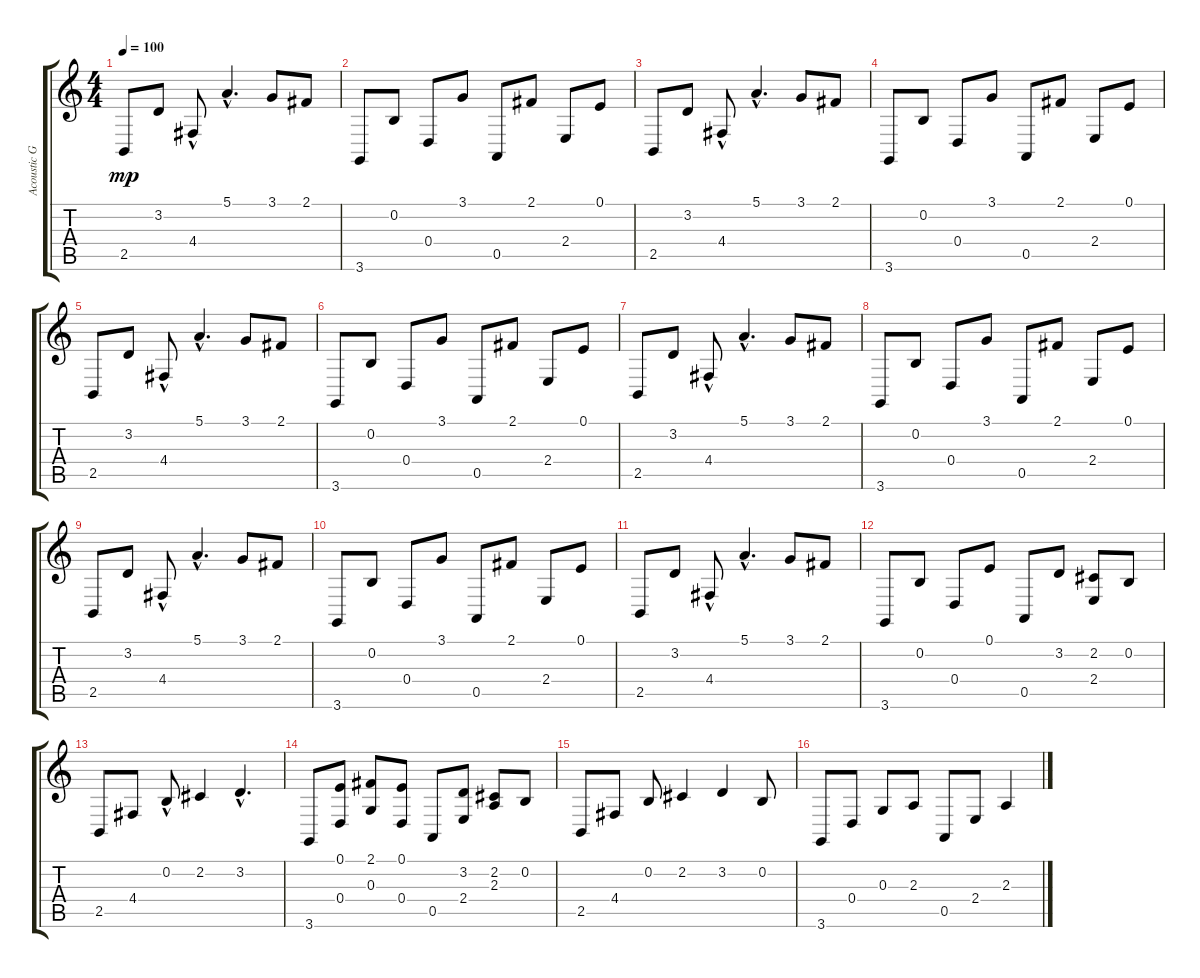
\track ("Acoustic Grand Piano" "Acoustic G") {instrument acousticgrandpiano}
\staff {score tabs}
\tuning (E4 B3 G3 D3 A2 E2) {hide}
\ts (4 4)
\tempo 100
\clef g2
\ks c
2.5.8{dy mp instrument acousticgrandpiano} 3.2.8 4.4{hac}.8 5.1{hac}.4{d} 3.1.8 2.1.8 |
3.6.8 0.2.8 0.4.8 3.1.8 0.5.8 2.1.8 2.4.8 0.1.8 |
2.5.8 3.2.8 4.4{hac}.8 5.1{hac}.4{d} 3.1.8 2.1.8 |
3.6.8 0.2.8 0.4.8 3.1.8 0.5.8 2.1.8 2.4.8 0.1.8 |
2.5.8 3.2.8 4.4{hac}.8 5.1{hac}.4{d} 3.1.8 2.1.8 |
3.6.8 0.2.8 0.4.8 3.1.8 0.5.8 2.1.8 2.4.8 0.1.8 |
2.5.8 3.2.8 4.4{hac}.8 5.1{hac}.4{d} 3.1.8 2.1.8 |
3.6.8 0.2.8 0.4.8 3.1.8 0.5.8 2.1.8 2.4.8 0.1.8 |
2.5.8 3.2.8 4.4{hac}.8 5.1{hac}.4{d} 3.1.8 2.1.8 |
3.6.8 0.2.8 0.4.8 3.1.8 0.5.8 2.1.8 2.4.8 0.1.8 |
2.5.8 3.2.8 4.4{hac}.8 5.1{hac}.4{d} 3.1.8 2.1.8 |
3.6.8 0.2.8 0.4.8 0.1.8 0.5.8 3.2.8 (2.2 2.4).8 0.2.8 |
2.5.8 4.4.8 0.2{hac}.8 2.2.4 3.2{hac}.4{d} |
3.6.8 (0.1 0.4).8 (2.1 0.3).8 (0.1 0.4).8 0.5.8 (3.2 2.4).8 (2.2 2.3).8 0.2.8 |
2.5.8 4.4.8 0.2.8 2.2.4 3.2.4 0.2.8 |
3.6.8 0.4.8 0.3.8 2.3.8 0.5.8 2.4.8 2.3.4
